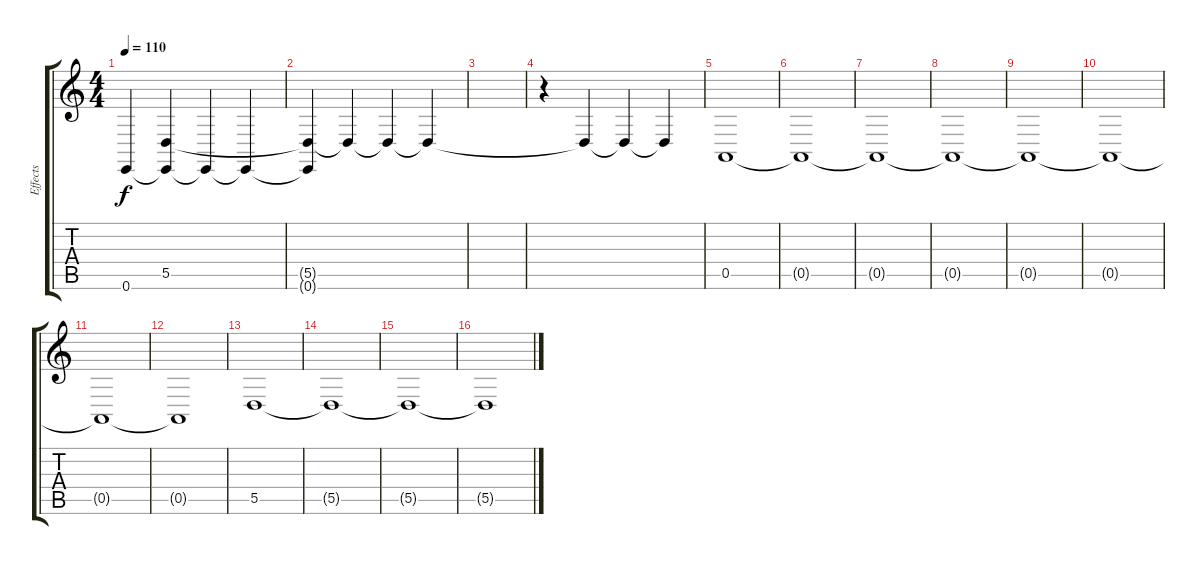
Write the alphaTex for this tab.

\track ("Effects" "Effects") {instrument seashore}
\staff {score tabs}
\tuning (E4 B3 G3 D3 A2 E2) {hide}
\ts (4 4)
\tempo 110
\clef g2
\ks c
0.6{t}.4{dy f} (5.5{t} 0.6{t}).4 0.6{t}.4 0.6{t}.4 |
(5.5{t} 0.6{t}).4 5.5{t}.4 5.5{t}.4 5.5{t}.4 |
|
r.4 5.5{t}.4 5.5{t}.4 5.5{t}.4 |
0.5.1 |
0.5{t}.1 |
0.5{t}.1 |
0.5{t}.1 |
0.5{t}.1 |
0.5{t}.1 |
0.5{t}.1 |
0.5{t}.1 |
5.5.1 |
5.5{t}.1 |
5.5{t}.1 |
5.5{t}.1
